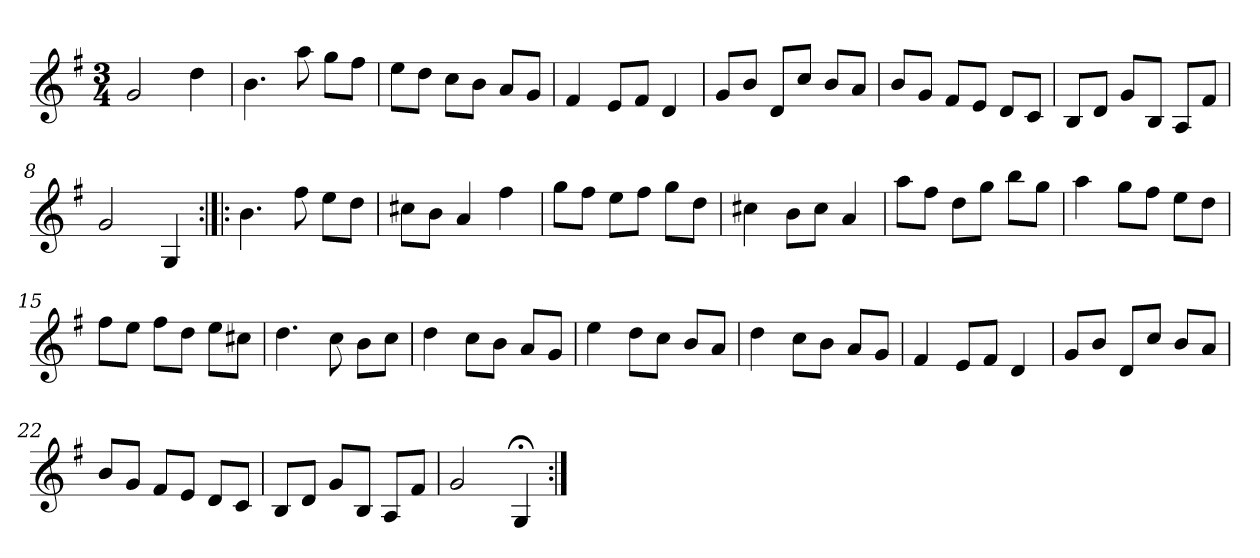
**kern
*part1
*staff1
*clefG2
*k[f#]
*G:
*M3/4
*MM120
=1
2g
4dd
=2
4.b
8aa
8gg\L
8ff#\J
=3
8ee\L
8dd\J
8cc\L
8b\J
8a/L
8g/J
=4
4f#
8e/L
8f#/J
4d
=5
8g/L
8b/J
8d/L
8cc/J
8b/L
8a/J
=6
8b/L
8g/J
8f#/L
8e/J
8d/L
8c/J
=7
8B/L
8d/J
8g/L
8B/J
8A/L
8f#/J
=8
2g
4G
=9:|!|:
4.b
8ff#
8ee\L
8dd\J
=10
8cc#X\L
8b\J
4a
4ff#
=11
8gg\L
8ff#\J
8ee\L
8ff#\J
8gg\L
8dd\J
=12
4cc#X
8b\L
8cc#\J
4a
=13
8aa\L
8ff#\J
8dd\L
8gg\J
8bb\L
8gg\J
=14
4aa
8gg\L
8ff#\J
8ee\L
8dd\J
=15
8ff#\L
8ee\J
8ff#\L
8dd\J
8ee\L
8cc#X\J
=16
4.dd
8cc
8b\L
8cc\J
=17
4dd
8cc\L
8b\J
8a/L
8g/J
=18
4ee
8dd\L
8cc\J
8b/L
8a/J
=19
4dd
8cc\L
8b\J
8a/L
8g/J
=20
4f#
8e/L
8f#/J
4d
=21
8g/L
8b/J
8d/L
8cc/J
8b/L
8a/J
=22
8b/L
8g/J
8f#/L
8e/J
8d/L
8c/J
=23
8B/L
8d/J
8g/L
8B/J
8A/L
8f#/J
=24
2g
4G;<
=:|!
*-
